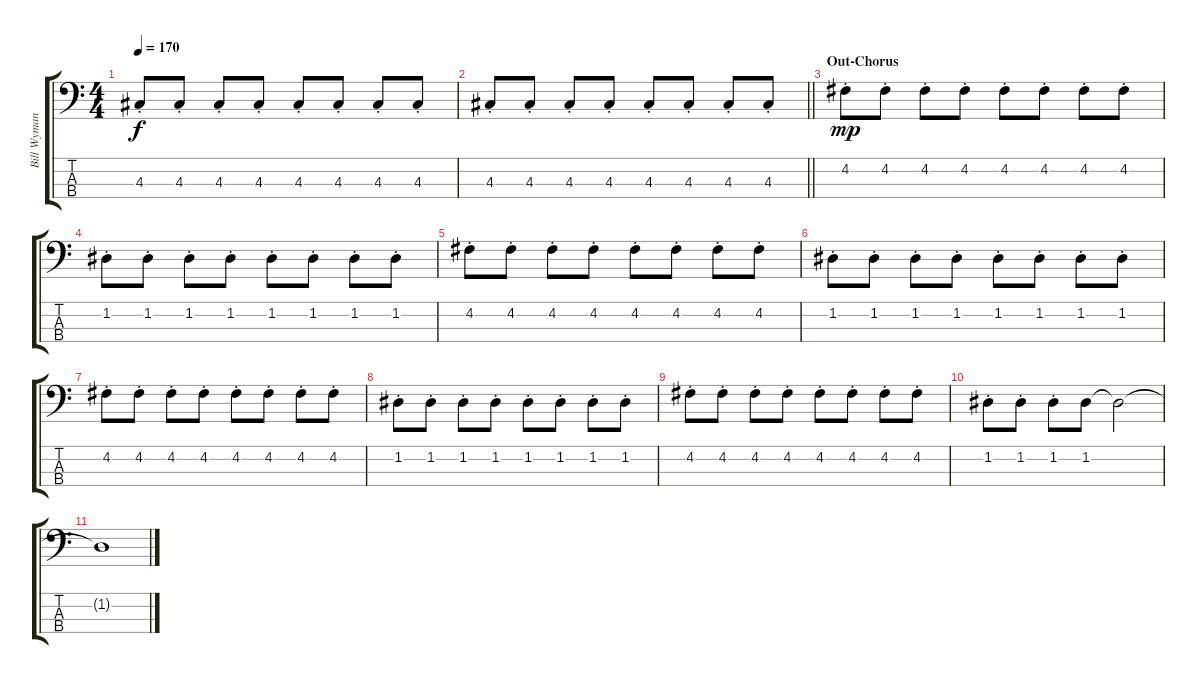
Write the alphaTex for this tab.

\track ("Bill Wyman" "Bill Wyman") {instrument electricbasspick}
\staff {score tabs}
\tuning (G2 D2 A1 E1) {hide}
\ts (4 4)
\tempo 170
\clef f4
\ks c
4.3{st}.8{dy f} 4.3{st}.8 4.3{st}.8 4.3{st}.8 4.3{st}.8 4.3{st}.8 4.3{st}.8 4.3{st}.8 |
\barLineRight lightlight
4.3{st}.8 4.3{st}.8 4.3{st}.8 4.3{st}.8 4.3{st}.8 4.3{st}.8 4.3{st}.8 4.3{st}.8 |
\section ("" "Out-Chorus")
4.2{st}.8{dy mp} 4.2{st}.8 4.2{st}.8 4.2{st}.8 4.2{st}.8 4.2{st}.8 4.2{st}.8 4.2{st}.8 |
1.2{st}.8 1.2{st}.8 1.2{st}.8 1.2{st}.8 1.2{st}.8 1.2{st}.8 1.2{st}.8 1.2{st}.8 |
4.2{st}.8 4.2{st}.8 4.2{st}.8 4.2{st}.8 4.2{st}.8 4.2{st}.8 4.2{st}.8 4.2{st}.8 |
1.2{st}.8 1.2{st}.8 1.2{st}.8 1.2{st}.8 1.2{st}.8 1.2{st}.8 1.2{st}.8 1.2{st}.8 |
4.2{st}.8 4.2{st}.8 4.2{st}.8 4.2{st}.8 4.2{st}.8 4.2{st}.8 4.2{st}.8 4.2{st}.8 |
1.2{st}.8 1.2{st}.8 1.2{st}.8 1.2{st}.8 1.2{st}.8 1.2{st}.8 1.2{st}.8 1.2{st}.8 |
4.2{st}.8 4.2{st}.8 4.2{st}.8 4.2{st}.8 4.2{st}.8 4.2{st}.8 4.2{st}.8 4.2{st}.8 |
1.2{st}.8 1.2{st}.8 1.2{st}.8 1.2.8 1.2{t}.2 |
1.2{t}.1
